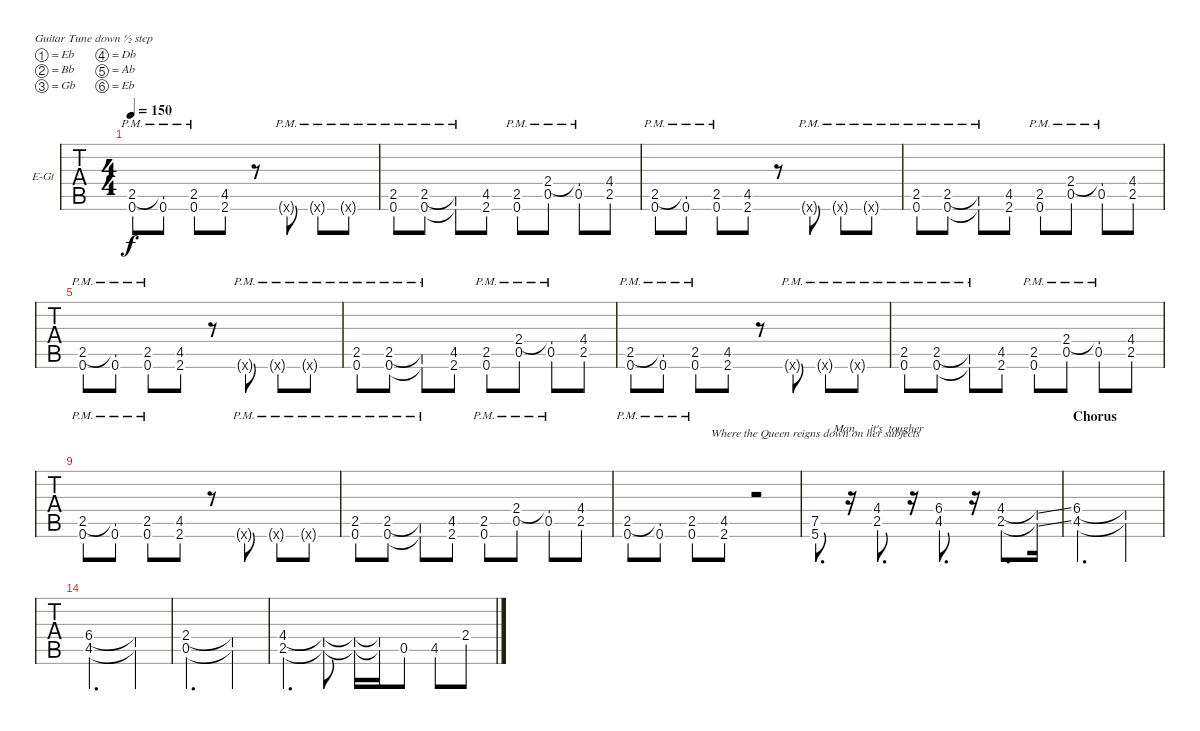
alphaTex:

\defaultSystemsLayout 4
\bracketExtendMode nobrackets
\firstSystemTrackNameOrientation horizontal
\otherSystemsTrackNameOrientation horizontal
\defaultBarNumberDisplay FirstOfSystem
\track ("Electric Guitar" "E-Gt") {instrument distortionguitar}
\staff {tabs}
\tuning (Eb4 Bb3 Gb3 Db3 Ab2 Eb2)
\ts (4 4)
\scale
0.305556
\tempo 150
\accidentals auto
\clef g2
\ottava regular
\simile none
\ks c
(2.5{pm} 0.6).8{dy f} (0.6 2.5{pm t}).8 (0.6 2.5{pm}).8 (2.6 4.5).8 r.8 2.6{g pm x}.8 2.6{g pm x}.8 2.6{g pm x}.8 |
\scale
0.254158 (0.6 2.5{pm}).8 (0.6 2.5{pm}).8 (0.6{t} 2.5{pm t}).8 (4.5 2.6).8 (0.6 2.5{pm}).8 (0.5 2.4{pm}).8 (0.5 2.4{pm t}).8 (2.5 4.4).8 |
\scale
0.246104 (2.5{pm} 0.6).8 (0.6 2.5{pm t}).8 (0.6 2.5{pm}).8 (2.6 4.5).8 r.8 2.6{g pm x}.8 2.6{g pm x}.8 2.6{g pm x}.8 |
\scale
0.194444 (0.6 2.5{pm}).8 (0.6 2.5{pm}).8 (0.6{t} 2.5{pm t}).8 (4.5 2.6).8 (0.6 2.5{pm}).8 (0.5 2.4{pm}).8 (0.5 2.4{pm t}).8 (2.5 4.4).8 |
(2.5{pm} 0.6).8 (0.6 2.5{pm t}).8 (0.6 2.5{pm}).8 (2.6 4.5).8 r.8 2.6{g pm x}.8 2.6{g pm x}.8 2.6{g pm x}.8 |
(0.6 2.5{pm}).8 (0.6 2.5{pm}).8 (0.6{t} 2.5{pm t}).8 (4.5 2.6).8 (0.6 2.5{pm}).8 (0.5 2.4{pm}).8 (0.5 2.4{pm t}).8 (2.5 4.4).8 |
(2.5{pm} 0.6).8 (0.6 2.5{pm t}).8 (0.6 2.5{pm}).8 (2.6 4.5).8 r.8 2.6{g pm x}.8 2.6{g pm x}.8 2.6{g pm x}.8 |
(0.6 2.5{pm}).8 (0.6 2.5{pm}).8 (0.6{t} 2.5{pm t}).8 (4.5 2.6).8 (0.6 2.5{pm}).8 (0.5 2.4{pm}).8 (0.5 2.4{pm t}).8 (2.5 4.4).8 |
(2.5{pm} 0.6).8 (0.6 2.5{pm t}).8 (0.6 2.5{pm}).8 (2.6 4.5).8 r.8 2.6{g pm x}.8 2.6{g pm x}.8 2.6{g pm x}.8 |
(0.6 2.5{pm}).8 (0.6 2.5{pm}).8 (0.6{t} 2.5{pm t}).8 (4.5 2.6).8 (0.6 2.5{pm}).8 (0.5 2.4{pm}).8 (0.5 2.4{pm t}).8 (2.5 4.4).8 |
(2.5{pm} 0.6).8 (0.6 2.5{pm t}).8 (0.6 2.5{pm}).8 (2.6 4.5).8 r.2 |
(7.5 5.6).8{d lyrics (0 "") lyrics (1 "Where the Queen reigns down on her subjects       ") lyrics (2 "") lyrics (3 "") lyrics (4 "")} r.16 (2.5 4.4).8{d lyrics (0 " Man,    it's  tougher") lyrics (1 "") lyrics (2 "") lyrics (3 "") lyrics (4 "")} r.16 (4.5 6.4).8{d lyrics (0 "") lyrics (1 "") lyrics (2 "") lyrics (3 "") lyrics (4 "")} r.16 (2.5 4.4).8{d lyrics (0 "") lyrics (1 "") lyrics (2 "") lyrics (3 "") lyrics (4 "")} (2.5{ss t} 4.4{ss t}).16 |
\section ("" "Chorus")
(4.5 6.4).2{d} (4.5{t} 6.4{t}).4 |
(4.5 6.4).2{d} (4.5{t} 6.4{t}).4 |
(0.5 2.4).2{d} (0.5{t} 2.4{t}).4 |
(2.5 4.4).4{d} (2.5{t} 4.4{t}).8 (2.5{t} 4.4{t}).16 (2.5{t} 4.4{t}).16 0.5.8 4.5.8 2.4.8
